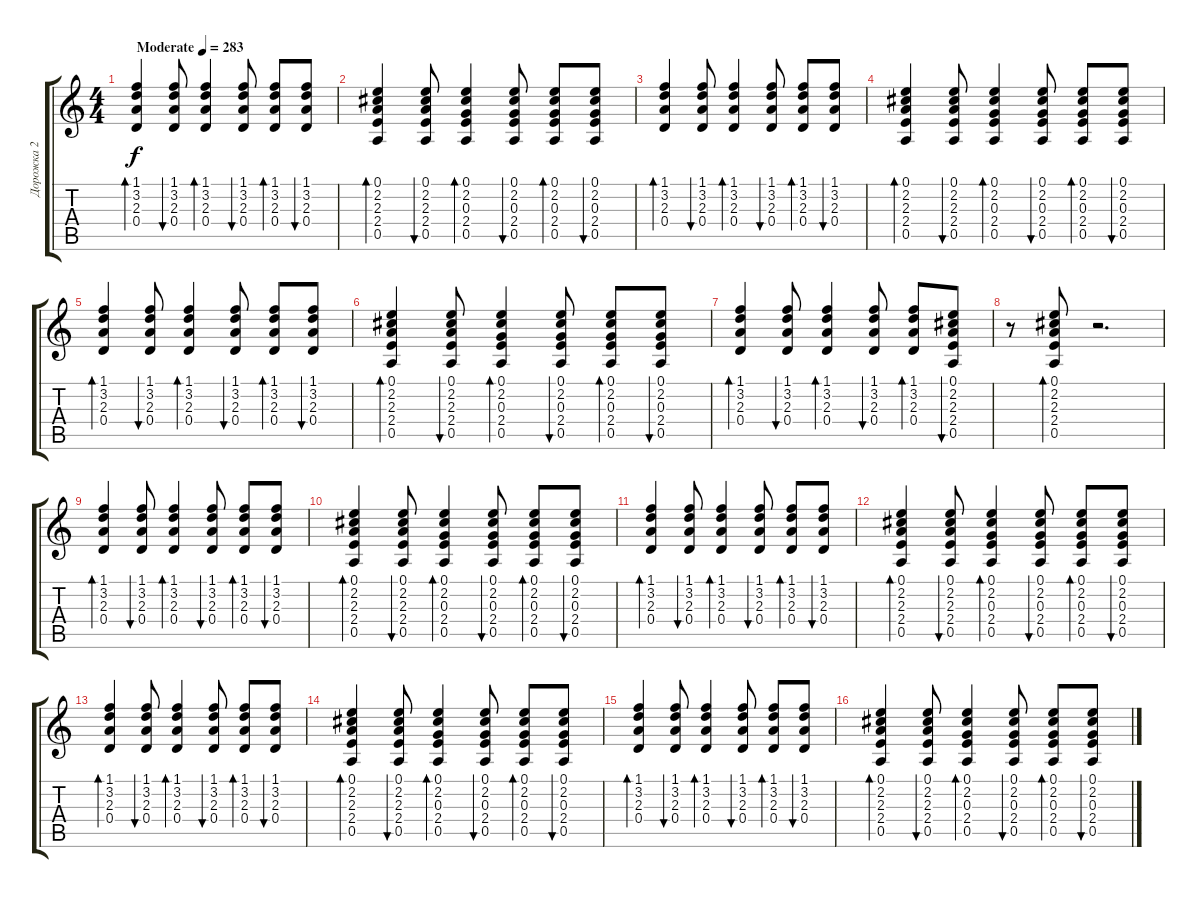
\track ("Дорожка 2" "Дорожка 2") {instrument acousticguitarsteel}
\staff {score tabs}
\tuning (E4 B3 G3 D3 A2 E2) {hide}
\ts (4 4)
\tempo (283 "Moderate")
\clef g2
\ks c
(1.1 3.2 2.3 0.4).4{bd 60 dy f instrument acousticguitarsteel} (1.1 3.2 2.3 0.4).8{bu 60} (1.1 3.2 2.3 0.4).4{bd 60} (1.1 3.2 2.3 0.4).8{bu 60} (1.1 3.2 2.3 0.4).8{bd 60} (1.1 3.2 2.3 0.4).8{bu 60} |
(0.1 2.2 2.3 2.4 0.5).4{bd 60} (0.1 2.2 2.3 2.4 0.5).8{bu 60} (0.1 2.2 0.3 2.4 0.5).4{bd 60} (0.1 2.2 0.3 2.4 0.5).8{bu 60} (0.1 2.2 0.3 2.4 0.5).8{bd 60} (0.1 2.2 0.3 2.4 0.5).8{bu 60} |
(1.1 3.2 2.3 0.4).4{bd 60} (1.1 3.2 2.3 0.4).8{bu 60} (1.1 3.2 2.3 0.4).4{bd 60} (1.1 3.2 2.3 0.4).8{bu 60} (1.1 3.2 2.3 0.4).8{bd 60} (1.1 3.2 2.3 0.4).8{bu 60} |
(0.1 2.2 2.3 2.4 0.5).4{bd 60} (0.1 2.2 2.3 2.4 0.5).8{bu 60} (0.1 2.2 0.3 2.4 0.5).4{bd 60} (0.1 2.2 0.3 2.4 0.5).8{bu 60} (0.1 2.2 0.3 2.4 0.5).8{bd 60} (0.1 2.2 0.3 2.4 0.5).8{bu 60} |
(1.1 3.2 2.3 0.4).4{bd 60} (1.1 3.2 2.3 0.4).8{bu 60} (1.1 3.2 2.3 0.4).4{bd 60} (1.1 3.2 2.3 0.4).8{bu 60} (1.1 3.2 2.3 0.4).8{bd 60} (1.1 3.2 2.3 0.4).8{bu 60} |
(0.1 2.2 2.3 2.4 0.5).4{bd 60} (0.1 2.2 2.3 2.4 0.5).8{bu 60} (0.1 2.2 0.3 2.4 0.5).4{bd 60} (0.1 2.2 0.3 2.4 0.5).8{bu 60} (0.1 2.2 0.3 2.4 0.5).8{bd 60} (0.1 2.2 0.3 2.4 0.5).8{bu 60} |
(1.1 3.2 2.3 0.4).4{bd 60} (1.1 3.2 2.3 0.4).8{bu 60} (1.1 3.2 2.3 0.4).4{bd 60} (1.1 3.2 2.3 0.4).8{bu 60} (1.1 3.2 2.3 0.4).8{bd 60} (0.1 2.2 2.3 2.4 0.5).8{bu 60} |
r.8 (0.1 2.2 2.3 2.4 0.5).8{bd 60} r.2{d} |
(1.1 3.2 2.3 0.4).4{bd 60} (1.1 3.2 2.3 0.4).8{bu 60} (1.1 3.2 2.3 0.4).4{bd 60} (1.1 3.2 2.3 0.4).8{bu 60} (1.1 3.2 2.3 0.4).8{bd 60} (1.1 3.2 2.3 0.4).8{bu 60} |
(0.1 2.2 2.3 2.4 0.5).4{bd 60} (0.1 2.2 2.3 2.4 0.5).8{bu 60} (0.1 2.2 0.3 2.4 0.5).4{bd 60} (0.1 2.2 0.3 2.4 0.5).8{bu 60} (0.1 2.2 0.3 2.4 0.5).8{bd 60} (0.1 2.2 0.3 2.4 0.5).8{bu 60} |
(1.1 3.2 2.3 0.4).4{bd 60} (1.1 3.2 2.3 0.4).8{bu 60} (1.1 3.2 2.3 0.4).4{bd 60} (1.1 3.2 2.3 0.4).8{bu 60} (1.1 3.2 2.3 0.4).8{bd 60} (1.1 3.2 2.3 0.4).8{bu 60} |
(0.1 2.2 2.3 2.4 0.5).4{bd 60} (0.1 2.2 2.3 2.4 0.5).8{bu 60} (0.1 2.2 0.3 2.4 0.5).4{bd 60} (0.1 2.2 0.3 2.4 0.5).8{bu 60} (0.1 2.2 0.3 2.4 0.5).8{bd 60} (0.1 2.2 0.3 2.4 0.5).8{bu 60} |
(1.1 3.2 2.3 0.4).4{bd 60} (1.1 3.2 2.3 0.4).8{bu 60} (1.1 3.2 2.3 0.4).4{bd 60} (1.1 3.2 2.3 0.4).8{bu 60} (1.1 3.2 2.3 0.4).8{bd 60} (1.1 3.2 2.3 0.4).8{bu 60} |
(0.1 2.2 2.3 2.4 0.5).4{bd 60} (0.1 2.2 2.3 2.4 0.5).8{bu 60} (0.1 2.2 0.3 2.4 0.5).4{bd 60} (0.1 2.2 0.3 2.4 0.5).8{bu 60} (0.1 2.2 0.3 2.4 0.5).8{bd 60} (0.1 2.2 0.3 2.4 0.5).8{bu 60} |
(1.1 3.2 2.3 0.4).4{bd 60} (1.1 3.2 2.3 0.4).8{bu 60} (1.1 3.2 2.3 0.4).4{bd 60} (1.1 3.2 2.3 0.4).8{bu 60} (1.1 3.2 2.3 0.4).8{bd 60} (1.1 3.2 2.3 0.4).8{bu 60} |
(0.1 2.2 2.3 2.4 0.5).4{bd 60} (0.1 2.2 2.3 2.4 0.5).8{bu 60} (0.1 2.2 0.3 2.4 0.5).4{bd 60} (0.1 2.2 0.3 2.4 0.5).8{bu 60} (0.1 2.2 0.3 2.4 0.5).8{bd 60} (0.1 2.2 0.3 2.4 0.5).8{bu 60}
